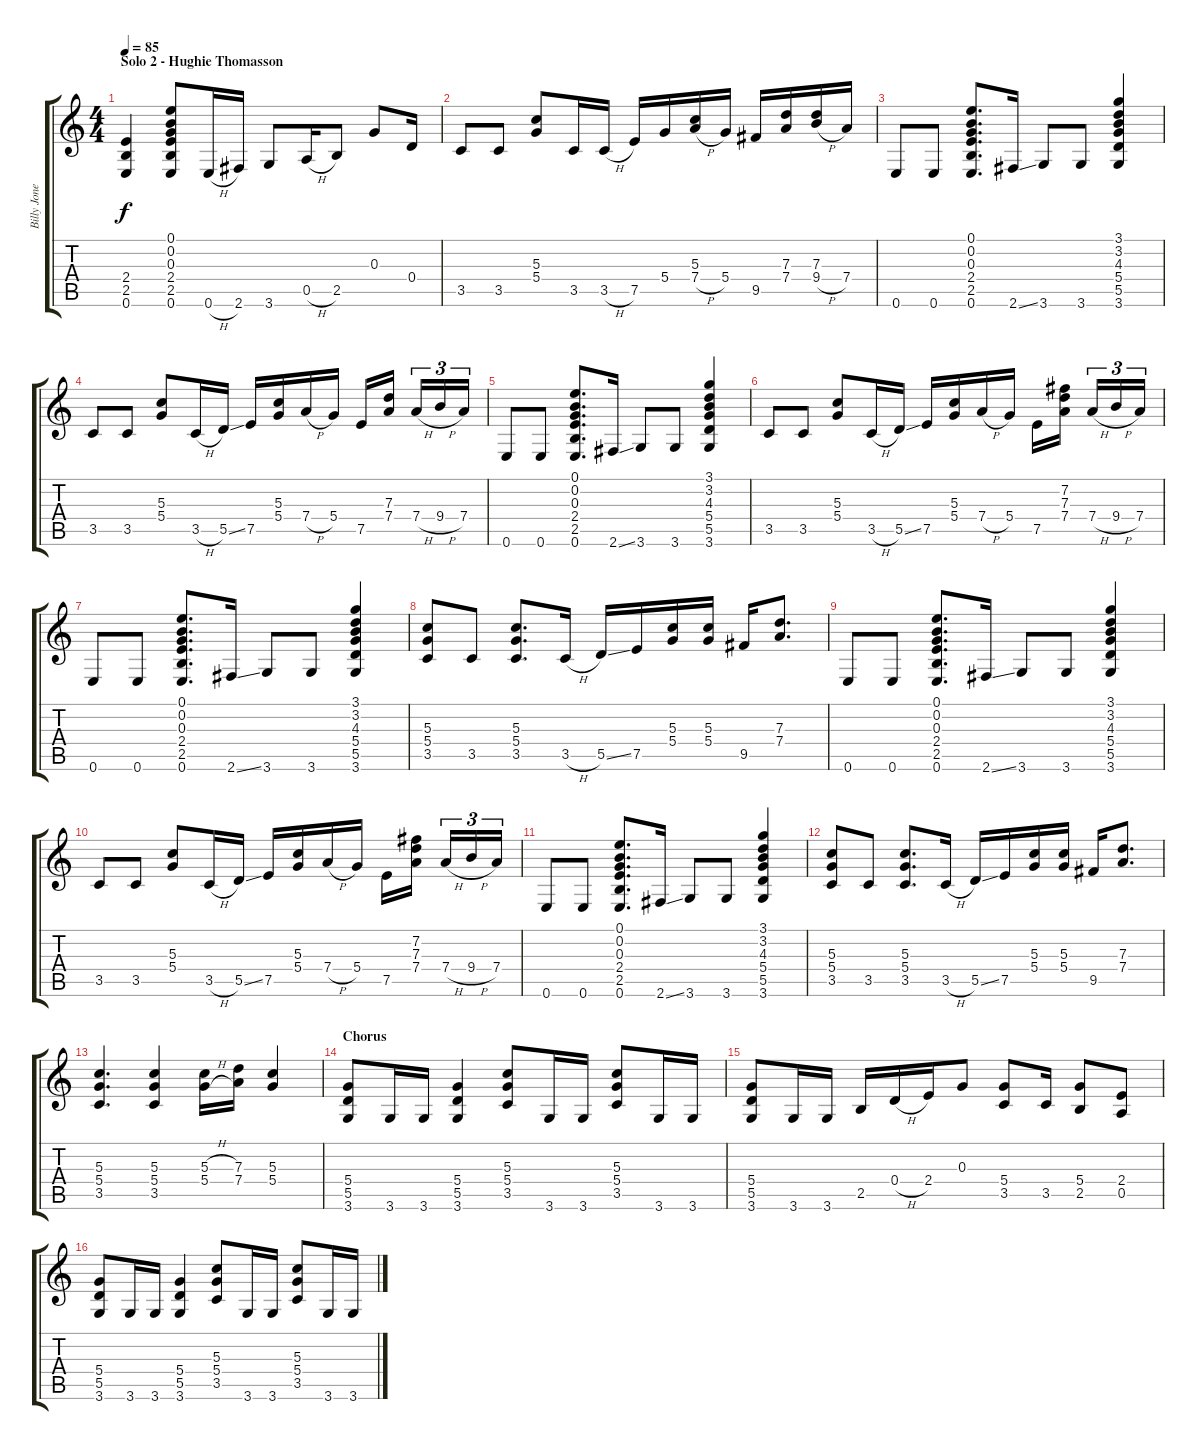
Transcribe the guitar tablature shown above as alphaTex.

\track ("Billy Jones Acoustic Rhythm" "Billy Jone") {instrument acousticguitarsteel}
\staff {score tabs}
\tuning (E4 B3 G3 D3 A2 E2) {hide}
\ts (4 4)
\section ("" "Solo 2 - Hughie Thomasson")
\tempo 85
\clef g2
\ks c
(2.4{t} 2.5{t} 0.6{t}).4{dy f} (0.1 0.2 0.3 2.4 2.5 0.6).8 0.6{h}.16 2.6.16 3.6.8 0.5{h}.16 2.5.8 0.3.8 0.4.16 |
3.5.8 3.5.8 (5.3 5.4).8 3.5.16 3.5{h}.16 7.5.16 5.4.16 (5.3 7.4{h}).16 5.4.16 9.5.16 (7.3 7.4).16 (7.3 9.4{h}).16 7.4.16 |
0.6.8 0.6.8 (0.1 0.2 0.3 2.4 2.5 0.6).8{d} 2.6{ss}.16 3.6.8 3.6.8 (3.1 3.2 4.3 5.4 5.5 3.6).4 |
3.5.8 3.5.8 (5.3 5.4).8 3.5{h}.16 5.5{ss}.16 7.5.16 (5.3 5.4).16 7.4{h}.16 5.4.16 7.5.16 (7.3 7.4).16 7.4{h}.16{tu (3 2)} 9.4{h}.16{tu (3 2)} 7.4.16{tu (3 2)} |
0.6.8 0.6.8 (0.1 0.2 0.3 2.4 2.5 0.6).8{d} 2.6{ss}.16 3.6.8 3.6.8 (3.1 3.2 4.3 5.4 5.5 3.6).4 |
3.5.8 3.5.8 (5.3 5.4).8 3.5{h}.16 5.5{ss}.16 7.5.16 (5.3 5.4).16 7.4{h}.16 5.4.16 7.5.16 (7.2 7.3 7.4).16 7.4{h}.16{tu (3 2)} 9.4{h}.16{tu (3 2)} 7.4.16{tu (3 2)} |
0.6.8 0.6.8 (0.1 0.2 0.3 2.4 2.5 0.6).8{d} 2.6{ss}.16 3.6.8 3.6.8 (3.1 3.2 4.3 5.4 5.5 3.6).4 |
(5.3 5.4 3.5).8 3.5.8 (5.3 5.4 3.5).8{d} 3.5{h}.16 5.5{ss}.16 7.5.16 (5.3 5.4).16 (5.3 5.4).16 9.5.16 (7.3 7.4).8{d} |
0.6.8 0.6.8 (0.1 0.2 0.3 2.4 2.5 0.6).8{d} 2.6{ss}.16 3.6.8 3.6.8 (3.1 3.2 4.3 5.4 5.5 3.6).4 |
3.5.8 3.5.8 (5.3 5.4).8 3.5{h}.16 5.5{ss}.16 7.5.16 (5.3 5.4).16 7.4{h}.16 5.4.16 7.5.16 (7.2 7.3 7.4).16 7.4{h}.16{tu (3 2)} 9.4{h}.16{tu (3 2)} 7.4.16{tu (3 2)} |
0.6.8 0.6.8 (0.1 0.2 0.3 2.4 2.5 0.6).8{d} 2.6{ss}.16 3.6.8 3.6.8 (3.1 3.2 4.3 5.4 5.5 3.6).4 |
(5.3 5.4 3.5).8 3.5.8 (5.3 5.4 3.5).8{d} 3.5{h}.16 5.5{ss}.16 7.5.16 (5.3 5.4).16 (5.3 5.4).16 9.5.16 (7.3 7.4).8{d} |
(5.3 5.4 3.5).4{d} (5.3 5.4 3.5).4 (5.3{h} 5.4{h}).16 (7.3 7.4).16 (5.3 5.4).4 |
\section ("" "Chorus")
(5.4 5.5 3.6).8 3.6.16 3.6.16 (5.4 5.5 3.6).4 (5.3 5.4 3.5).8 3.6.16 3.6.16 (5.3 5.4 3.5).8 3.6.16 3.6.16 |
(5.4 5.5 3.6).8 3.6.16 3.6.16 2.5.16 0.4{h}.16 2.4.16 0.3.8 (5.4 3.5).8 3.5.16 (5.4 2.5).8 (2.4 0.5).8 |
(5.4 5.5 3.6).8 3.6.16 3.6.16 (5.4 5.5 3.6).4 (5.3 5.4 3.5).8 3.6.16 3.6.16 (5.3 5.4 3.5).8 3.6.16 3.6.16
